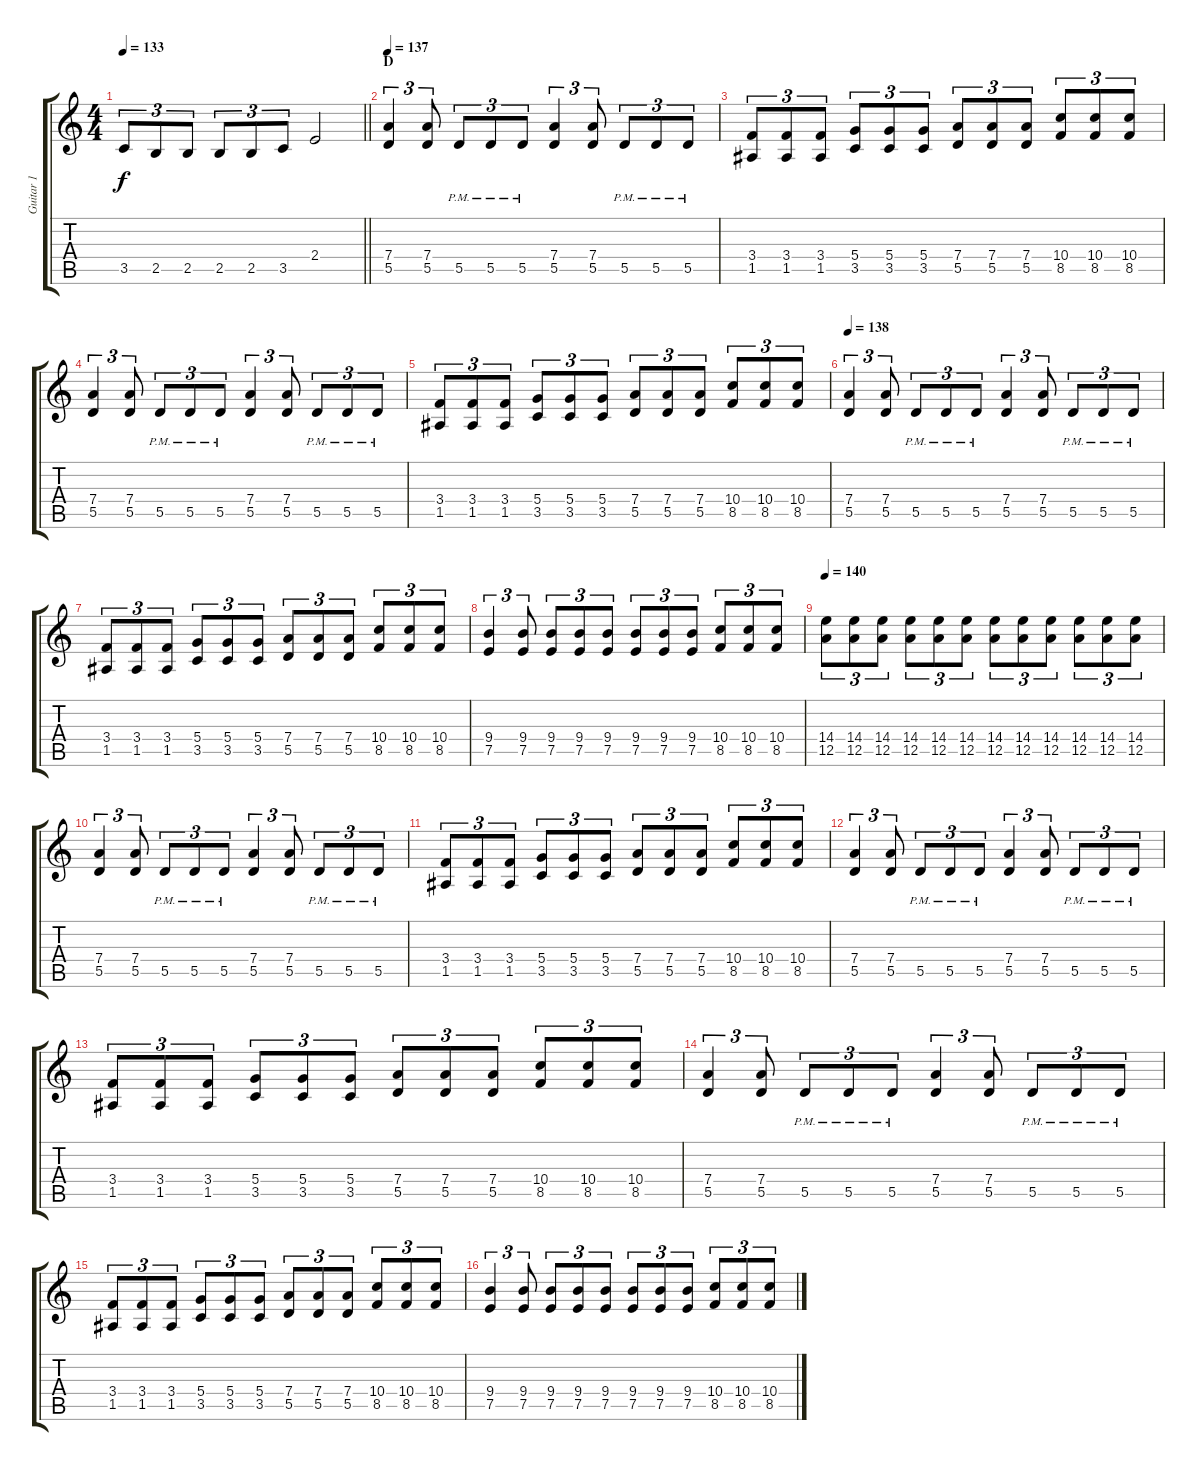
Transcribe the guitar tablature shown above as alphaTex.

\track ("Guitar 1" "Guitar 1") {instrument distortionguitar}
\staff {score tabs}
\tuning (E4 B3 G3 D3 A2 E2) {hide}
\ts (4 4)
\tempo 133
\clef g2
\barLineRight lightlight
\ks c
3.5.8{tu (3 2) dy f} 2.5.8{tu (3 2)} 2.5.8{tu (3 2)} 2.5.8{tu (3 2)} 2.5.8{tu (3 2)} 3.5.8{tu (3 2)} 2.4.2 |
\section ("" "D")
\tempo 137
(7.4 5.5).4{tu (3 2)} (7.4 5.5).8{tu (3 2)} 5.5{pm}.8{tu (3 2)} 5.5{pm}.8{tu (3 2)} 5.5{pm}.8{tu (3 2)} (7.4 5.5).4{tu (3 2)} (7.4 5.5).8{tu (3 2)} 5.5{pm}.8{tu (3 2)} 5.5{pm}.8{tu (3 2)} 5.5{pm}.8{tu (3 2)} |
(3.4 1.5).8{tu (3 2)} (3.4 1.5).8{tu (3 2)} (3.4 1.5).8{tu (3 2)} (5.4 3.5).8{tu (3 2)} (5.4 3.5).8{tu (3 2)} (5.4 3.5).8{tu (3 2)} (7.4 5.5).8{tu (3 2)} (7.4 5.5).8{tu (3 2)} (7.4 5.5).8{tu (3 2)} (10.4 8.5).8{tu (3 2)} (10.4 8.5).8{tu (3 2)} (10.4 8.5).8{tu (3 2)} |
(7.4 5.5).4{tu (3 2)} (7.4 5.5).8{tu (3 2)} 5.5{pm}.8{tu (3 2)} 5.5{pm}.8{tu (3 2)} 5.5{pm}.8{tu (3 2)} (7.4 5.5).4{tu (3 2)} (7.4 5.5).8{tu (3 2)} 5.5{pm}.8{tu (3 2)} 5.5{pm}.8{tu (3 2)} 5.5{pm}.8{tu (3 2)} |
(3.4 1.5).8{tu (3 2)} (3.4 1.5).8{tu (3 2)} (3.4 1.5).8{tu (3 2)} (5.4 3.5).8{tu (3 2)} (5.4 3.5).8{tu (3 2)} (5.4 3.5).8{tu (3 2)} (7.4 5.5).8{tu (3 2)} (7.4 5.5).8{tu (3 2)} (7.4 5.5).8{tu (3 2)} (10.4 8.5).8{tu (3 2)} (10.4 8.5).8{tu (3 2)} (10.4 8.5).8{tu (3 2)} |
\tempo 138
(7.4 5.5).4{tu (3 2)} (7.4 5.5).8{tu (3 2)} 5.5{pm}.8{tu (3 2)} 5.5{pm}.8{tu (3 2)} 5.5{pm}.8{tu (3 2)} (7.4 5.5).4{tu (3 2)} (7.4 5.5).8{tu (3 2)} 5.5{pm}.8{tu (3 2)} 5.5{pm}.8{tu (3 2)} 5.5{pm}.8{tu (3 2)} |
(3.4 1.5).8{tu (3 2)} (3.4 1.5).8{tu (3 2)} (3.4 1.5).8{tu (3 2)} (5.4 3.5).8{tu (3 2)} (5.4 3.5).8{tu (3 2)} (5.4 3.5).8{tu (3 2)} (7.4 5.5).8{tu (3 2)} (7.4 5.5).8{tu (3 2)} (7.4 5.5).8{tu (3 2)} (10.4 8.5).8{tu (3 2)} (10.4 8.5).8{tu (3 2)} (10.4 8.5).8{tu (3 2)} |
(9.4 7.5).4{tu (3 2)} (9.4 7.5).8{tu (3 2)} (9.4 7.5).8{tu (3 2)} (9.4 7.5).8{tu (3 2)} (9.4 7.5).8{tu (3 2)} (9.4 7.5).8{tu (3 2)} (9.4 7.5).8{tu (3 2)} (9.4 7.5).8{tu (3 2)} (10.4 8.5).8{tu (3 2)} (10.4 8.5).8{tu (3 2)} (10.4 8.5).8{tu (3 2)} |
\tempo 140
(14.4 12.5).8{tu (3 2)} (14.4 12.5).8{tu (3 2)} (14.4 12.5).8{tu (3 2)} (14.4 12.5).8{tu (3 2)} (14.4 12.5).8{tu (3 2)} (14.4 12.5).8{tu (3 2)} (14.4 12.5).8{tu (3 2)} (14.4 12.5).8{tu (3 2)} (14.4 12.5).8{tu (3 2)} (14.4 12.5).8{tu (3 2)} (14.4 12.5).8{tu (3 2)} (14.4 12.5).8{tu (3 2)} |
(7.4 5.5).4{tu (3 2)} (7.4 5.5).8{tu (3 2)} 5.5{pm}.8{tu (3 2)} 5.5{pm}.8{tu (3 2)} 5.5{pm}.8{tu (3 2)} (7.4 5.5).4{tu (3 2)} (7.4 5.5).8{tu (3 2)} 5.5{pm}.8{tu (3 2)} 5.5{pm}.8{tu (3 2)} 5.5{pm}.8{tu (3 2)} |
(3.4 1.5).8{tu (3 2)} (3.4 1.5).8{tu (3 2)} (3.4 1.5).8{tu (3 2)} (5.4 3.5).8{tu (3 2)} (5.4 3.5).8{tu (3 2)} (5.4 3.5).8{tu (3 2)} (7.4 5.5).8{tu (3 2)} (7.4 5.5).8{tu (3 2)} (7.4 5.5).8{tu (3 2)} (10.4 8.5).8{tu (3 2)} (10.4 8.5).8{tu (3 2)} (10.4 8.5).8{tu (3 2)} |
(7.4 5.5).4{tu (3 2)} (7.4 5.5).8{tu (3 2)} 5.5{pm}.8{tu (3 2)} 5.5{pm}.8{tu (3 2)} 5.5{pm}.8{tu (3 2)} (7.4 5.5).4{tu (3 2)} (7.4 5.5).8{tu (3 2)} 5.5{pm}.8{tu (3 2)} 5.5{pm}.8{tu (3 2)} 5.5{pm}.8{tu (3 2)} |
(3.4 1.5).8{tu (3 2)} (3.4 1.5).8{tu (3 2)} (3.4 1.5).8{tu (3 2)} (5.4 3.5).8{tu (3 2)} (5.4 3.5).8{tu (3 2)} (5.4 3.5).8{tu (3 2)} (7.4 5.5).8{tu (3 2)} (7.4 5.5).8{tu (3 2)} (7.4 5.5).8{tu (3 2)} (10.4 8.5).8{tu (3 2)} (10.4 8.5).8{tu (3 2)} (10.4 8.5).8{tu (3 2)} |
(7.4 5.5).4{tu (3 2)} (7.4 5.5).8{tu (3 2)} 5.5{pm}.8{tu (3 2)} 5.5{pm}.8{tu (3 2)} 5.5{pm}.8{tu (3 2)} (7.4 5.5).4{tu (3 2)} (7.4 5.5).8{tu (3 2)} 5.5{pm}.8{tu (3 2)} 5.5{pm}.8{tu (3 2)} 5.5{pm}.8{tu (3 2)} |
(3.4 1.5).8{tu (3 2)} (3.4 1.5).8{tu (3 2)} (3.4 1.5).8{tu (3 2)} (5.4 3.5).8{tu (3 2)} (5.4 3.5).8{tu (3 2)} (5.4 3.5).8{tu (3 2)} (7.4 5.5).8{tu (3 2)} (7.4 5.5).8{tu (3 2)} (7.4 5.5).8{tu (3 2)} (10.4 8.5).8{tu (3 2)} (10.4 8.5).8{tu (3 2)} (10.4 8.5).8{tu (3 2)} |
(9.4 7.5).4{tu (3 2)} (9.4 7.5).8{tu (3 2)} (9.4 7.5).8{tu (3 2)} (9.4 7.5).8{tu (3 2)} (9.4 7.5).8{tu (3 2)} (9.4 7.5).8{tu (3 2)} (9.4 7.5).8{tu (3 2)} (9.4 7.5).8{tu (3 2)} (10.4 8.5).8{tu (3 2)} (10.4 8.5).8{tu (3 2)} (10.4 8.5).8{tu (3 2)}
